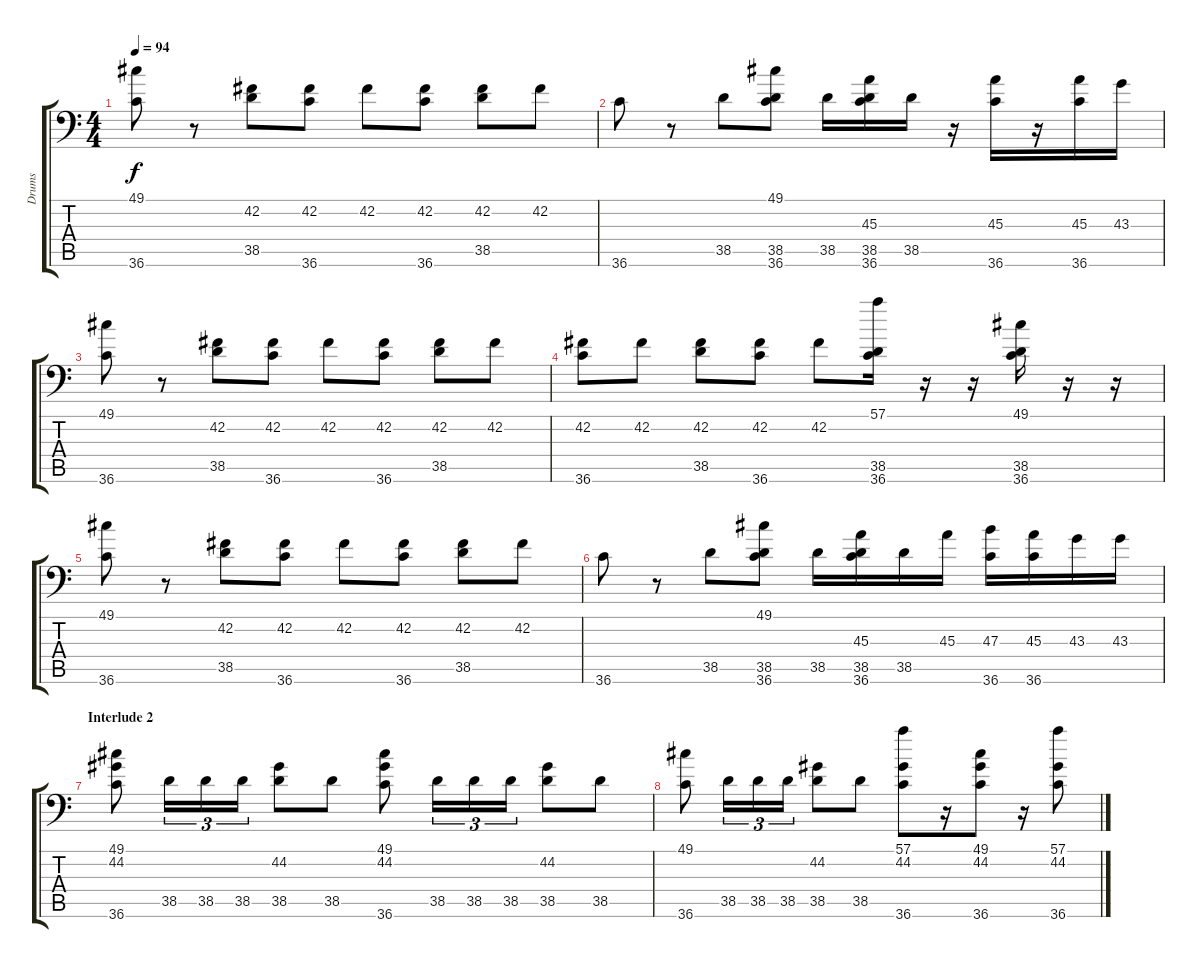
\track ("Drums" "Drums") {instrument acousticgrandpiano}
\staff {score tabs}
\tuning (C-1 C-1 C-1 C-1 C-1 C-1) {hide}
\ts (4 4)
\tempo 94
\clef f4
\ks c
(49.1 36.6).8{dy f} r.8 (42.2 38.5).8 (42.2 36.6).8 42.2.8 (42.2 36.6).8 (42.2 38.5).8 42.2.8 |
36.6.8 r.8 38.5.8 (49.1 38.5 36.6).8 38.5.16 (45.3 38.5 36.6).16 38.5.16 r.16 (45.3 36.6).16 r.16 (45.3 36.6).16 43.3.16 |
(49.1 36.6).8 r.8 (42.2 38.5).8 (42.2 36.6).8 42.2.8 (42.2 36.6).8 (42.2 38.5).8 42.2.8 |
(42.2 36.6).8 42.2.8 (42.2 38.5).8 (42.2 36.6).8 42.2.8 (57.1 38.5 36.6).16 r.16 r.16 (49.1 38.5 36.6).16 r.16 r.16 |
(49.1 36.6).8 r.8 (42.2 38.5).8 (42.2 36.6).8 42.2.8 (42.2 36.6).8 (42.2 38.5).8 42.2.8 |
36.6.8 r.8 38.5.8 (49.1 38.5 36.6).8 38.5.16 (45.3 38.5 36.6).16 38.5.16 45.3.16 (47.3 36.6).16 (45.3 36.6).16 43.3.16 43.3.16 |
\section ("" "Interlude 2")
(49.1 44.2 36.6).8 38.5.16{tu (3 2)} 38.5.16{tu (3 2)} 38.5.16{tu (3 2)} (44.2 38.5).8 38.5.8 (49.1 44.2 36.6).8 38.5.16{tu (3 2)} 38.5.16{tu (3 2)} 38.5.16{tu (3 2)} (44.2 38.5).8 38.5.8 |
(49.1 36.6).8 38.5.16{tu (3 2)} 38.5.16{tu (3 2)} 38.5.16{tu (3 2)} (44.2 38.5).8 38.5.8 (57.1 44.2 36.6).8 r.16 (49.1 44.2 36.6).8 r.16 (57.1 44.2 36.6).8
